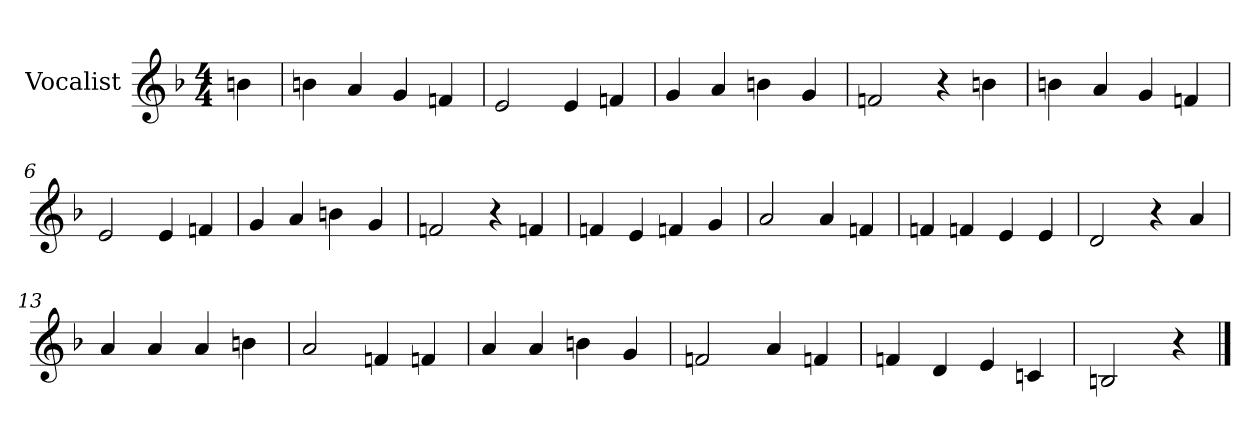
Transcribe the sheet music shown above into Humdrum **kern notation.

**kern
*part1
*staff1
*I"Vocalist
*k[b-]
*d:
*M4/4
=
4bn
=1
4bn
4a
4g
4fn
=2
2e
4e
4fn
=3
4g
4a
4bn
4g
=4
2fn
4r
4bn
=5
4bn
4a
4g
4fn
=6
2e
4e
4fn
=7
4g
4a
4bn
4g
=8
2fn
4r
4fn
=9
4fn
4e
4fn
4g
=10
2a
4a
4fn
=11
4fn
4fn
4e
4e
=12
2d
4r
4a
=13
4a
4a
4a
4bn
=14
2a
4fn
4fn
=15
4a
4a
4bn
4g
=16
2fn
4a
4fn
=17
4fn
4d
4e
4cn
=18
2Bn
4r
==
*-
